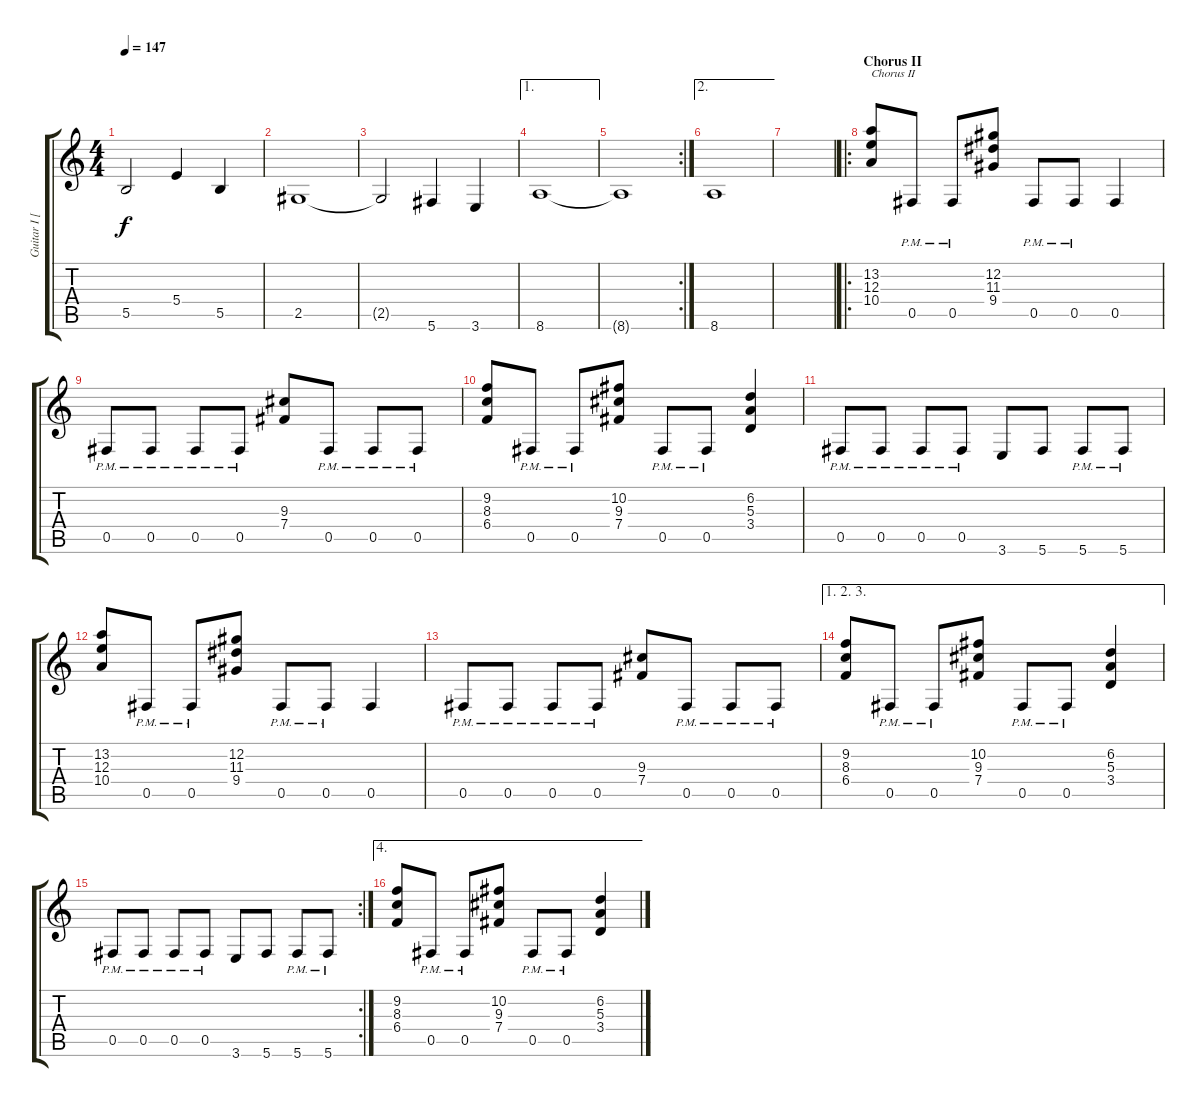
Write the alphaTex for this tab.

\track ("Guitar I [Ivar Bjornsson]" "Guitar I [") {instrument distortionguitar}
\staff {score tabs}
\tuning (Db4 Ab3 E3 B2 Gb2 Db2) {hide}
\ts (4 4)
\tempo 147
\clef g2
\ks c
5.5{t}.2{dy f} 5.4.4 5.5.4 |
2.5.1 |
2.5{t}.2 5.6.4 3.6.4 |
\ae 1
8.6.1 |
\rc 2
8.6{t}.1 |
\ae 2
8.6.1 |
|
\ro
\section ("" "Chorus II")
(13.2 12.3 10.4).8{txt "Chorus II"} 0.5{pm}.8 0.5{pm}.8 (12.2 11.3 9.4).8 0.5{pm}.8 0.5{pm}.8 0.5.4 |
0.5{pm}.8 0.5{pm}.8 0.5{pm}.8 0.5{pm}.8 (9.3 7.4).8 0.5{pm}.8 0.5{pm}.8 0.5{pm}.8 |
(9.2 8.3 6.4).8 0.5{pm}.8 0.5{pm}.8 (10.2 9.3 7.4).8 0.5{pm}.8 0.5{pm}.8 (6.2 5.3 3.4).4 |
0.5{pm}.8 0.5{pm}.8 0.5{pm}.8 0.5{pm}.8 3.6.8 5.6.8 5.6{pm}.8 5.6{pm}.8 |
(13.2 12.3 10.4).8 0.5{pm}.8 0.5{pm}.8 (12.2 11.3 9.4).8 0.5{pm}.8 0.5{pm}.8 0.5.4 |
0.5{pm}.8 0.5{pm}.8 0.5{pm}.8 0.5{pm}.8 (9.3 7.4).8 0.5{pm}.8 0.5{pm}.8 0.5{pm}.8 |
\ae (1 2 3)
(9.2 8.3 6.4).8 0.5{pm}.8 0.5{pm}.8 (10.2 9.3 7.4).8 0.5{pm}.8 0.5{pm}.8 (6.2 5.3 3.4).4 |
\rc 2
0.5{pm}.8 0.5{pm}.8 0.5{pm}.8 0.5{pm}.8 3.6.8 5.6.8 5.6{pm}.8 5.6{pm}.8 |
\ae 4
(9.2 8.3 6.4).8 0.5{pm}.8 0.5{pm}.8 (10.2 9.3 7.4).8 0.5{pm}.8 0.5{pm}.8 (6.2 5.3 3.4).4
